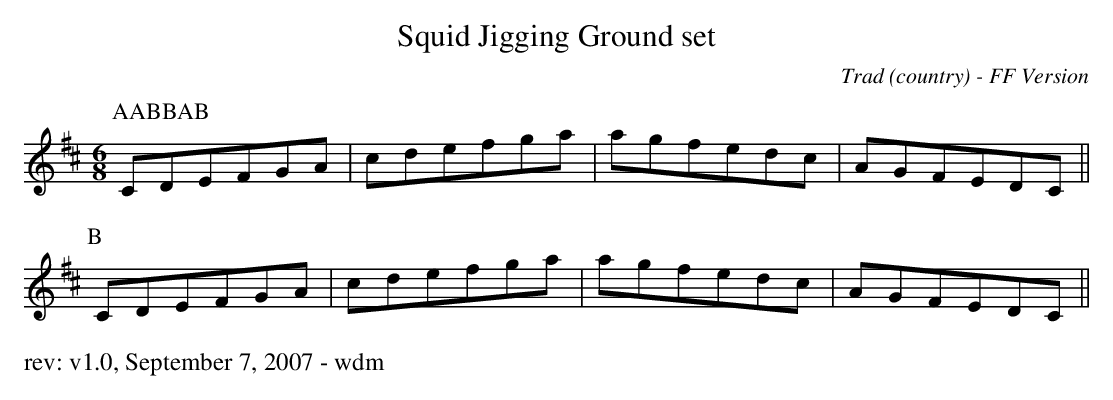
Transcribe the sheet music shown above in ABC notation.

X:1
T: Squid Jigging Ground set
O: Trad (country) - FF Version
M: 6/8
K: Dmaj
P: AABBAB
P:A
CDEFGA|cdefga|agfedc|AGFEDC||
P:B
CDEFGA|cdefga|agfedc|AGFEDC||
